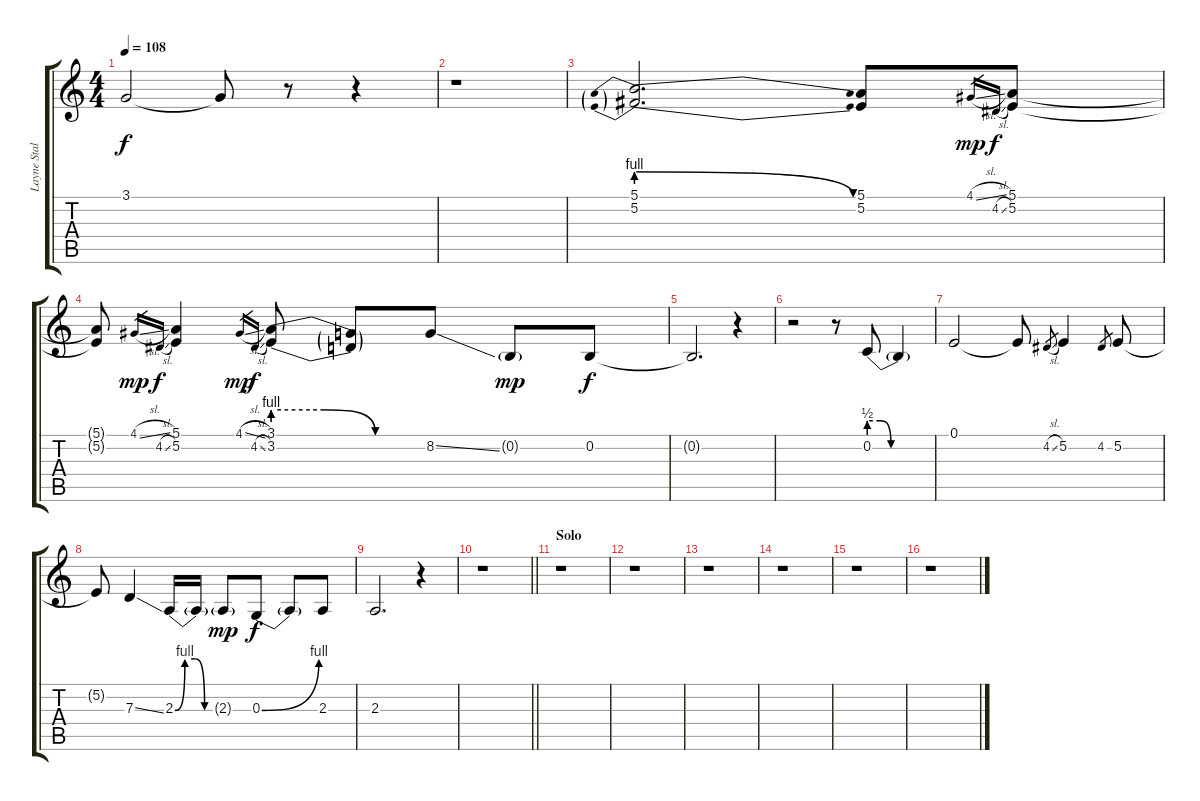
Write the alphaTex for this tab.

\track ("Layne Staley- Vocals" "Layne Stal") {instrument lead2sawtooth}
\staff {score tabs}
\tuning (E4 B3 G3 D3 A2 E2) {hide}
\ts (4 4)
\tempo 108
\clef g2
\ks c
3.1{t}.2{dy f} 3.1{t}.8 r.8 r.4 |
r.1 |
(5.1{be (prebendrelease 0 4 60 0)} 5.2{be (prebendrelease 0 4 60 0)}).2{d} (5.1 5.2).8 4.1{sl}.16{gr dy mp} 4.2{sl}.16{gr dy f} (5.1 5.2).8 |
(5.1{t} 5.2{t}).8 4.1{sl}.16{gr dy mp} 4.2{sl}.16{gr dy f} (5.1 5.2).4 4.1{sl}.16{gr dy mp} 4.2{sl}.16{gr dy f} (3.1{be (custom 0 4 20 4 40 0 60 0)} 3.2{be (custom 0 4 20 4 40 0 60 0)}).8 (3.1{t} 3.2{t}).8 8.2{ss}.8 0.2{g}.8{dy mp} 0.2.8{dy f} |
0.2{t}.2{d} r.4 |
r.2 r.8 0.2{be (custom 0 2 10 2 20 0 40 0 60 0)}.8 0.2{t}.4 |
0.1.2 0.1{t}.8 4.2{sl}.8{gr} 5.2.4 4.2.8{gr} 5.2.8 |
5.2{t}.8 7.3{ss}.4 2.3{be (custom 0 0 15 4 30 4 45 0 60 0)}.16 2.3{t}.16 2.3{g}.8{dy mp} 0.3{be (bend 0 0 60 4)}.8{dy f} 0.3{t}.8 2.3.8 |
2.3.2{d} r.4 |
\barLineRight lightlight
r.1 |
\section ("" "Solo")
r.1 |
r.1 |
r.1 |
r.1 |
r.1 |
r.1
